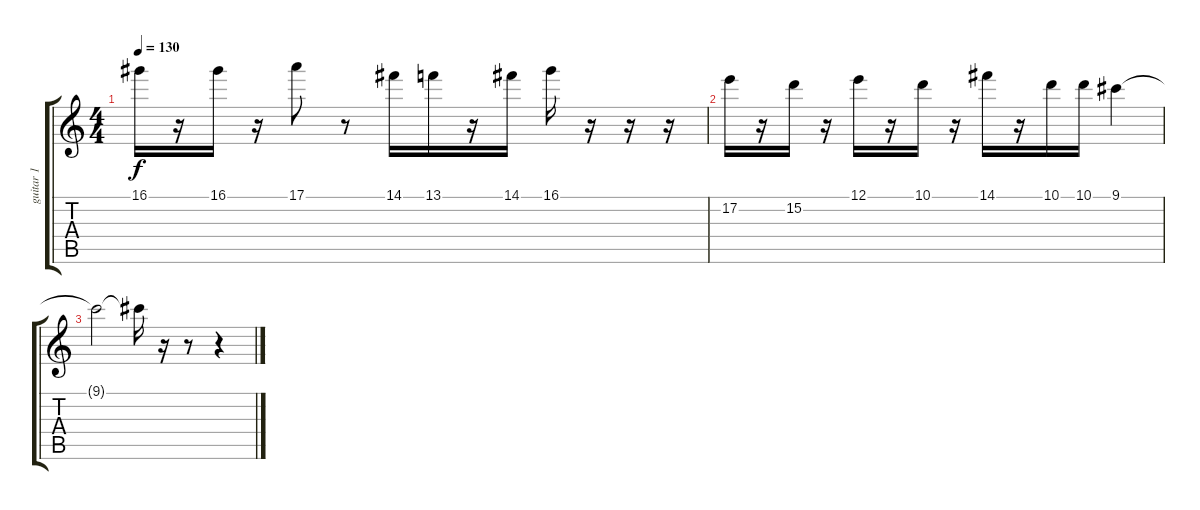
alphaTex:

\track ("guitar 1" "guitar 1") {instrument electricguitarclean}
\staff {score tabs}
\tuning (E4 B3 G3 D3 A2 E2) {hide}
\ts (4 4)
\tempo 130
\clef g2
\ks c
16.1.16{dy f} r.16 16.1.16 r.16 17.1.8 r.8 14.1.16 13.1.16 r.16 14.1.16 16.1.16 r.16 r.16 r.16 |
17.2.16 r.16 15.2.16 r.16 12.1.16 r.16 10.1.16 r.16 14.1.16 r.16 10.1.16 10.1.16 9.1.4 |
9.1{t}.2 9.1{t}.16 r.16 r.8 r.4
